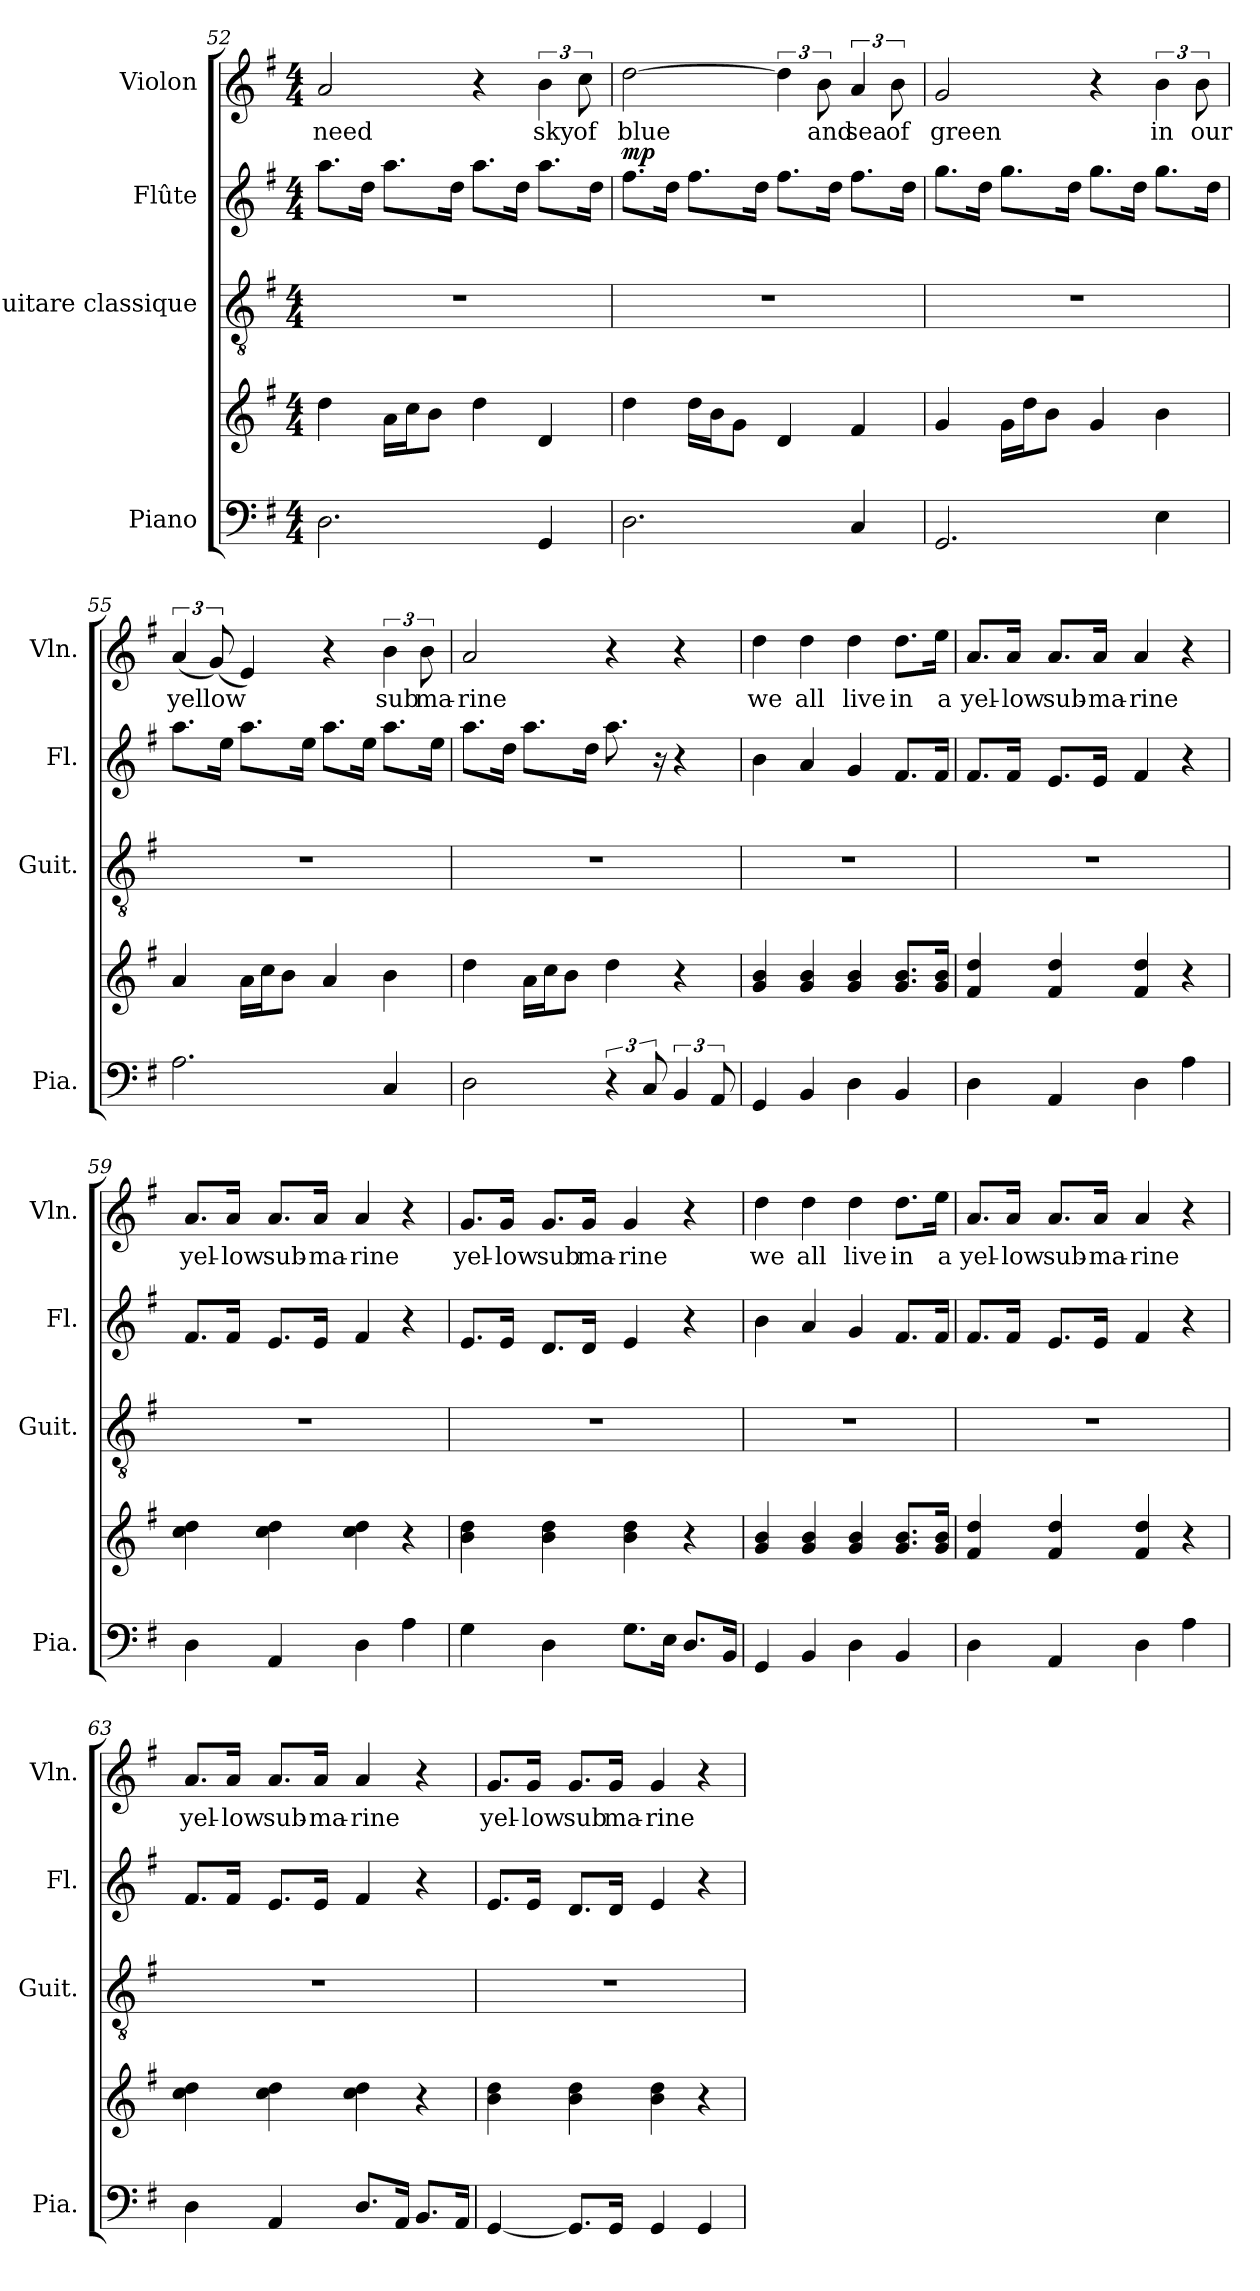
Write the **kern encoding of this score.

**kern	**kern	**kern	**kern	**dynam	**kern	**text
*part4	*part4	*part3	*part2	*part2	*part1	*part1
*staff5	*staff4	*staff3	*staff2	*staff2	*staff1	*staff1
*I"Piano	*	*I"Guitare classique	*I"Flûte	*	*I"Violon	*
*I'Pia.	*	*I'Guit.	*I'Fl.	*	*I'Vln.	*
!!LO:PB:g=z
*clefF4	*clefG2	*clefGv2	*clefG2	*	*clefG2	*
*k[f#]	*k[f#]	*k[f#]	*k[f#]	*	*k[f#]	*
*M4/4	*M4/4	*M4/4	*M4/4	*	*M4/4	*
=52	=52	=52	=52	=52	=52	=52
!	!	!	!	!	!	!LO:LY:b
2.D\	4dd\	1r	8.aa\L	.	2a/	need
.	.	.	16dd\Jk	.	.	.
.	16a\LL	.	8.aa\L	.	.	.
.	16cc\J	.	.	.	.	.
.	8b\J	.	.	.	.	.
.	.	.	16dd\Jk	.	.	.
.	4dd\	.	8.aa\L	.	4r	.
.	.	.	16dd\Jk	.	.	.
!	!	!	!	!	!	!LO:LY:b
4GG/	4d/	.	8.aa\L	.	6b\	sky
!	!	!	!	!	!	!LO:LY:b
.	.	.	.	.	12cc\	of
.	.	.	16dd\Jk	.	.	.
=53	=53	=53	=53	=53	=53	=53
!	!	!	!	!LO:DY:a	!	!LO:LY:b
2.D\	4dd\	1r	8.ff#\L	mp	[2dd\	blue
.	.	.	16dd\Jk	.	.	.
.	16dd\LL	.	8.ff#\L	.	.	.
.	16b\J	.	.	.	.	.
.	8g\J	.	.	.	.	.
.	.	.	16dd\Jk	.	.	.
.	4d/	.	8.ff#\L	.	6dd\]	.
!	!	!	!	!	!	!LO:LY:b
.	.	.	.	.	12b\	and
.	.	.	16dd\Jk	.	.	.
!	!	!	!	!	!	!LO:LY:b
4C/	4f#/	.	8.ff#\L	.	6a/	sea
!	!	!	!	!	!	!LO:LY:b
.	.	.	.	.	12b\	of
.	.	.	16dd\Jk	.	.	.
=54	=54	=54	=54	=54	=54	=54
!	!	!	!	!	!	!LO:LY:b
2.GG/	4g/	1r	8.gg\L	.	2g/	green
.	.	.	16dd\Jk	.	.	.
.	16g\LL	.	8.gg\L	.	.	.
.	16dd\J	.	.	.	.	.
.	8b\J	.	.	.	.	.
.	.	.	16dd\Jk	.	.	.
.	4g/	.	8.gg\L	.	4r	.
.	.	.	16dd\Jk	.	.	.
!	!	!	!	!	!	!LO:LY:b
4E\	4b\	.	8.gg\L	.	6b\	in
!	!	!	!	!	!	!LO:LY:b
.	.	.	.	.	12b\	our
.	.	.	16dd\Jk	.	.	.
!!LO:LB:g=z
=55	=55	=55	=55	=55	=55	=55
!	!	!	!	!	!	!LO:LY:b
2.A\	4a/	1r	8.aa\L	.	(6a/	yellow
.	.	.	.	.	(12g/)	.
.	.	.	16ee\Jk	.	.	.
.	16a\LL	.	8.aa\L	.	4e/)	.
.	16cc\J	.	.	.	.	.
.	8b\J	.	.	.	.	.
.	.	.	16ee\Jk	.	.	.
.	4a/	.	8.aa\L	.	4r	.
.	.	.	16ee\Jk	.	.	.
!	!	!	!	!	!	!LO:LY:b
4C/	4b\	.	8.aa\L	.	6b\	sub
!	!	!	!	!	!	!LO:LY:b
.	.	.	.	.	12b\	ma-
.	.	.	16ee\Jk	.	.	.
=56	=56	=56	=56	=56	=56	=56
!	!	!	!	!	!	!LO:LY:b
2D\	4dd\	1r	8.aa\L	.	2a/	-rine
.	.	.	16dd\Jk	.	.	.
.	16a\LL	.	8.aa\L	.	.	.
.	16cc\J	.	.	.	.	.
.	8b\J	.	.	.	.	.
.	.	.	16dd\Jk	.	.	.
6r	4dd\	.	8.aa\	.	4r	.
12C/	.	.	.	.	.	.
.	.	.	16r	.	.	.
6BB/	4r	.	4r	.	4r	.
12AA/	.	.	.	.	.	.
=57	=57	=57	=57	=57	=57	=57
!	!	!	!	!	!	!LO:LY:b
4GG/	4g/ 4b/	1r	4b\	.	4dd\	we
!	!	!	!	!	!	!LO:LY:b
4BB/	4g/ 4b/	.	4a/	.	4dd\	all
!	!	!	!	!	!	!LO:LY:b
4D\	4g/ 4b/	.	4g/	.	4dd\	live
!	!	!	!	!	!	!LO:LY:b
4BB/	8.g/ 8.b/L	.	8.f#/L	.	8.dd\L	in
!	!	!	!	!	!	!LO:LY:b
.	16g/ 16b/Jk	.	16f#/Jk	.	16ee\Jk	a
!!LO:PB:g=z
=58	=58	=58	=58	=58	=58	=58
!	!	!	!	!	!	!LO:LY:b
4D\	4f#/ 4dd/	1r	8.f#/L	.	8.a/L	yel-
!	!	!	!	!	!	!LO:LY:b
.	.	.	16f#/Jk	.	16a/Jk	-low
!	!	!	!	!	!	!LO:LY:b
4AA/	4f#/ 4dd/	.	8.e/L	.	8.a/L	sub-
!	!	!	!	!	!	!LO:LY:b
.	.	.	16e/Jk	.	16a/Jk	-ma-
!	!	!	!	!	!	!LO:LY:b
4D\	4f#/ 4dd/	.	4f#/	.	4a/	-rine
4A\	4r	.	4r	.	4r	.
=59	=59	=59	=59	=59	=59	=59
!	!	!	!	!	!	!LO:LY:b
4D\	4cc\ 4dd\	1r	8.f#/L	.	8.a/L	yel-
!	!	!	!	!	!	!LO:LY:b
.	.	.	16f#/Jk	.	16a/Jk	-low
!	!	!	!	!	!	!LO:LY:b
4AA/	4cc\ 4dd\	.	8.e/L	.	8.a/L	sub-
!	!	!	!	!	!	!LO:LY:b
.	.	.	16e/Jk	.	16a/Jk	-ma-
!	!	!	!	!	!	!LO:LY:b
4D\	4cc\ 4dd\	.	4f#/	.	4a/	-rine
4A\	4r	.	4r	.	4r	.
=60	=60	=60	=60	=60	=60	=60
!	!	!	!	!	!	!LO:LY:b
4G\	4b\ 4dd\	1r	8.e/L	.	8.g/L	yel-
!	!	!	!	!	!	!LO:LY:b
.	.	.	16e/Jk	.	16g/Jk	-low
!	!	!	!	!	!	!LO:LY:b
4D\	4b\ 4dd\	.	8.d/L	.	8.g/L	sub
!	!	!	!	!	!	!LO:LY:b
.	.	.	16d/Jk	.	16g/Jk	ma-
!	!	!	!	!	!	!LO:LY:b
8.G\L	4b\ 4dd\	.	4e/	.	4g/	-rine
16E\Jk	.	.	.	.	.	.
8.D/L	4r	.	4r	.	4r	.
16BB/Jk	.	.	.	.	.	.
!!LO:LB:g=z
=61	=61	=61	=61	=61	=61	=61
!	!	!	!	!	!	!LO:LY:b
4GG/	4g/ 4b/	1r	4b\	.	4dd\	we
!	!	!	!	!	!	!LO:LY:b
4BB/	4g/ 4b/	.	4a/	.	4dd\	all
!	!	!	!	!	!	!LO:LY:b
4D\	4g/ 4b/	.	4g/	.	4dd\	live
!	!	!	!	!	!	!LO:LY:b
4BB/	8.g/ 8.b/L	.	8.f#/L	.	8.dd\L	in
!	!	!	!	!	!	!LO:LY:b
.	16g/ 16b/Jk	.	16f#/Jk	.	16ee\Jk	a
=62	=62	=62	=62	=62	=62	=62
!	!	!	!	!	!	!LO:LY:b
4D\	4f#/ 4dd/	1r	8.f#/L	.	8.a/L	yel-
!	!	!	!	!	!	!LO:LY:b
.	.	.	16f#/Jk	.	16a/Jk	-low
!	!	!	!	!	!	!LO:LY:b
4AA/	4f#/ 4dd/	.	8.e/L	.	8.a/L	sub-
!	!	!	!	!	!	!LO:LY:b
.	.	.	16e/Jk	.	16a/Jk	-ma-
!	!	!	!	!	!	!LO:LY:b
4D\	4f#/ 4dd/	.	4f#/	.	4a/	-rine
4A\	4r	.	4r	.	4r	.
=63	=63	=63	=63	=63	=63	=63
!	!	!	!	!	!	!LO:LY:b
4D\	4cc\ 4dd\	1r	8.f#/L	.	8.a/L	yel-
!	!	!	!	!	!	!LO:LY:b
.	.	.	16f#/Jk	.	16a/Jk	-low
!	!	!	!	!	!	!LO:LY:b
4AA/	4cc\ 4dd\	.	8.e/L	.	8.a/L	sub-
!	!	!	!	!	!	!LO:LY:b
.	.	.	16e/Jk	.	16a/Jk	-ma-
!	!	!	!	!	!	!LO:LY:b
8.D/L	4cc\ 4dd\	.	4f#/	.	4a/	-rine
16AA/Jk	.	.	.	.	.	.
8.BB/L	4r	.	4r	.	4r	.
16AA/Jk	.	.	.	.	.	.
!!LO:PB:g=z
=64	=64	=64	=64	=64	=64	=64
!	!	!	!	!	!	!LO:LY:b
[4GG/	4b\ 4dd\	1r	8.e/L	.	8.g/L	yel-
!	!	!	!	!	!	!LO:LY:b
.	.	.	16e/Jk	.	16g/Jk	-low
!	!	!	!	!	!	!LO:LY:b
8.GG/L]	4b\ 4dd\	.	8.d/L	.	8.g/L	sub
!	!	!	!	!	!	!LO:LY:b
16GG/Jk	.	.	16d/Jk	.	16g/Jk	ma-
!	!	!	!	!	!	!LO:LY:b
4GG/	4b\ 4dd\	.	4e/	.	4g/	-rine
4GG/	4r	.	4r	.	4r	.
=	=	=	=	=	=	=
*-	*-	*-	*-	*-	*-	*-
